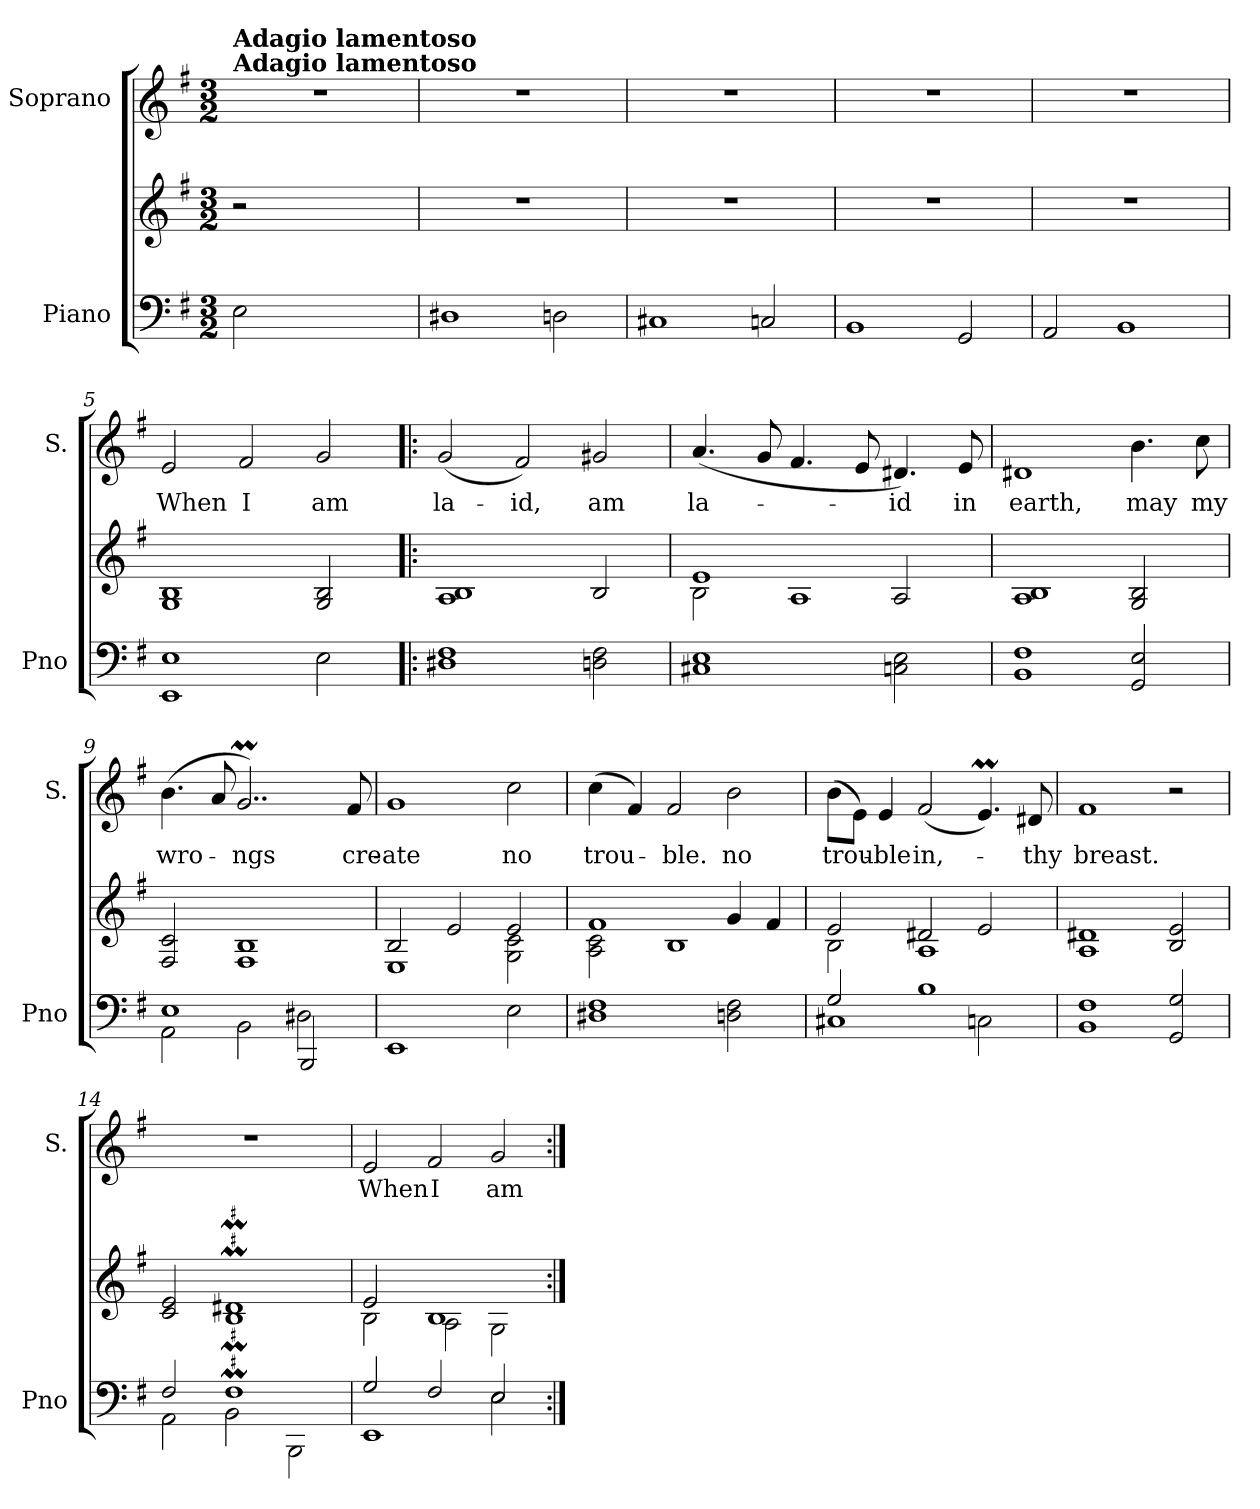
**kern	**kern	**kern	**text
*part2	*part2	*part1	*part1
*staff3	*staff2	*staff1	*staff1
*I"Piano	*	*I"Soprano	*
*I'Pno	*	*I'S.	*
*clefF4	*clefG2	*clefG2	*
*k[f#]	*k[f#]	*k[f#]	*
*M3/2	*M3/2	*M3/2	*
=	=	=	=
!	!	!LO:TX:a:B:t=Adagio lamentoso	!
!	!	!LO:TX:a:B:t=Adagio lamentoso	!
2E\	2r	1.r	.
1ryy	1ryy	.	.
=1	=1	=1	=1
1D#X	1.r	1.r	.
2Dn\	.	.	.
=2	=2	=2	=2
1C#X	1.r	1.r	.
2Cn/	.	.	.
=3	=3	=3	=3
1BB	1.r	1.r	.
2GG/	.	.	.
=4	=4	=4	=4
2AA/	1.r	1.r	.
1BB	.	.	.
=5	=5	=5	=5
!	!	!	!LO:LY:b
1EE 1E	1G 1B	2e/	When
!	!	!	!LO:LY:b
.	.	2f#/	I
!	!	!	!LO:LY:b
2E\	2G/ 2B/	2g/	am
=6!|:	=6!|:	=6!|:	=6!|:
!	!	!	!LO:LY:b
1D#X 1F#	1A 1B	(<2g/	la-
!	!	!	!LO:LY:b
.	.	2f#/)	-id,
!	!	!	!LO:LY:b
2Dn\ 2F#\	2B/	2g#X/	am
=7	=7	=7	=7
*	*^	*	*
!	!	!	!	!LO:LY:b
1C#X 1E	2B\	1e	(<4.a/	la-
.	.	.	8g/	.
.	1A	.	4.f#/	.
.	.	.	8e/	.
!	!	!	!	!LO:LY:b
2Cn\ 2E\	.	2A/	4.d#X/)	-id
!	!	!	!	!LO:LY:b
.	.	.	8e/	in
*	*v	*v	*	*
!!LO:LB:g=z
=8	=8	=8	=8
!	!	!	!LO:LY:b
1BB 1F#	1A 1B	1d#X	earth,
!	!	!	!LO:LY:b
2GG/ 2E/	2G/ 2B/	4.b\	may
!	!	!	!LO:LY:b
.	.	8cc\	my
=9	=9	=9	=9
*^	*	*	*
*	*^	*	*	*
!	!	!	!	!	!LO:LY:b
1.ryy	1E	2AA\	2F#/ 2c/	(>4.b\	wro-
.	.	.	.	8a/	.
!	!	!	!	!	!LO:LY:b
.	.	2BB\	1F# 1B	2..gM/)	-ngs
.	2D#X\	2BBB/	.	.	.
!	!	!	!	!	!LO:LY:b
.	.	.	.	8f#/	cre-
*v	*v	*v	*	*	*
=10	=10	=10	=10
*	*^	*	*
!	!	!	!	!LO:LY:b
1EE	2B/	1E	1g	-ate
.	2e/	.	.	.
!	!	!	!	!LO:LY:b
2E\	2e/	2G\ 2c\	2cc\	no
=11	=11	=11	=11	=11
!	!	!	!	!LO:LY:b
1D#X 1F#	1f#	2A\ 2c\	(>4cc\	trou-
.	.	.	4f#/)	.
!	!	!	!	!LO:LY:b
.	.	1B	2f#/	-ble.
!	!	!	!	!LO:LY:b
2Dn\ 2F#\	4g/	.	2b\	no
.	4f#/	.	.	.
=12	=12	=12	=12	=12
*^	*	*	*	*
!	!	!	!	!	!LO:LY:b
2G/	1C#X	2e/	2B\	(>8b\L	trou-
.	.	.	.	8e\J)	.
!	!	!	!	!	!LO:LY:b
.	.	.	.	4e/	-ble
!	!	!	!	!	!LO:LY:b
1B	.	2d#X/	1A	(<2f#/	in,-
.	2Cn\	2e/	.	4.eM/)	.
!	!	!	!	!	!LO:LY:b
.	.	.	.	8d#X/	-thy
*v	*v	*	*	*	*
*	*v	*v	*	*
=13	=13	=13	=13
!	!	!	!LO:LY:b
1BB 1F#	1A 1d#X	1f#	breast.
2GG/ 2G/	2B/ 2e/	2r	.
=14	=14	=14	=14
*^	*	*	*
2F#/	2AA\	2c/ 2e/	1.r	.
1F#	2BB\	1BM 1d#XM	.	.
.	2BBB\	.	.	.
!!LO:LB:g=z
=15	=15	=15	=15	=15
*	*	*^	*	*
!	!	!	!	!	!LO:LY:b
2G/	1EE	2e/	2B\	2e/	When
!	!	!	!	!	!LO:LY:b
2F#/	.	1B	2A\	2f#/	I
!	!	!	!	!	!LO:LY:b
2E/	2E\	.	2G\	2g/	am
*v	*v	*	*	*	*
*	*v	*v	*	*
=:|!	=:|!	=:|!	=:|!
*-	*-	*-	*-
